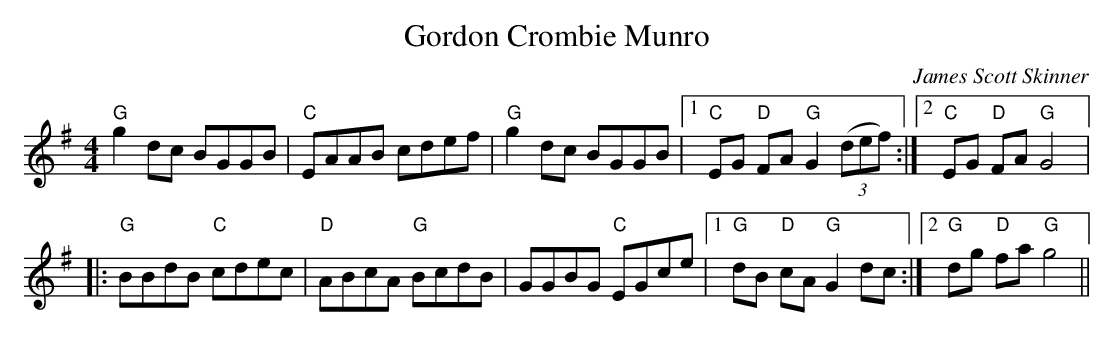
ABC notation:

X:1
T:Gordon Crombie Munro
M:4/4
L:1/8
C:James Scott Skinner
K:G
"G"g2 dc BGGB|"C"EAAB cdef|"G"g2 dc BGGB|[1 "C"EG "D"FA "G"G2 ((3def):|[2 "C"EG "D"FA "G"G4|:
"G"BBdB "C"cdec|"D"ABcA "G"BcdB|GGBG "C"EGce|[1 "G"dB "D"cA "G"G2 dc:|[2 "G"dg "D"fa "G"g4||
